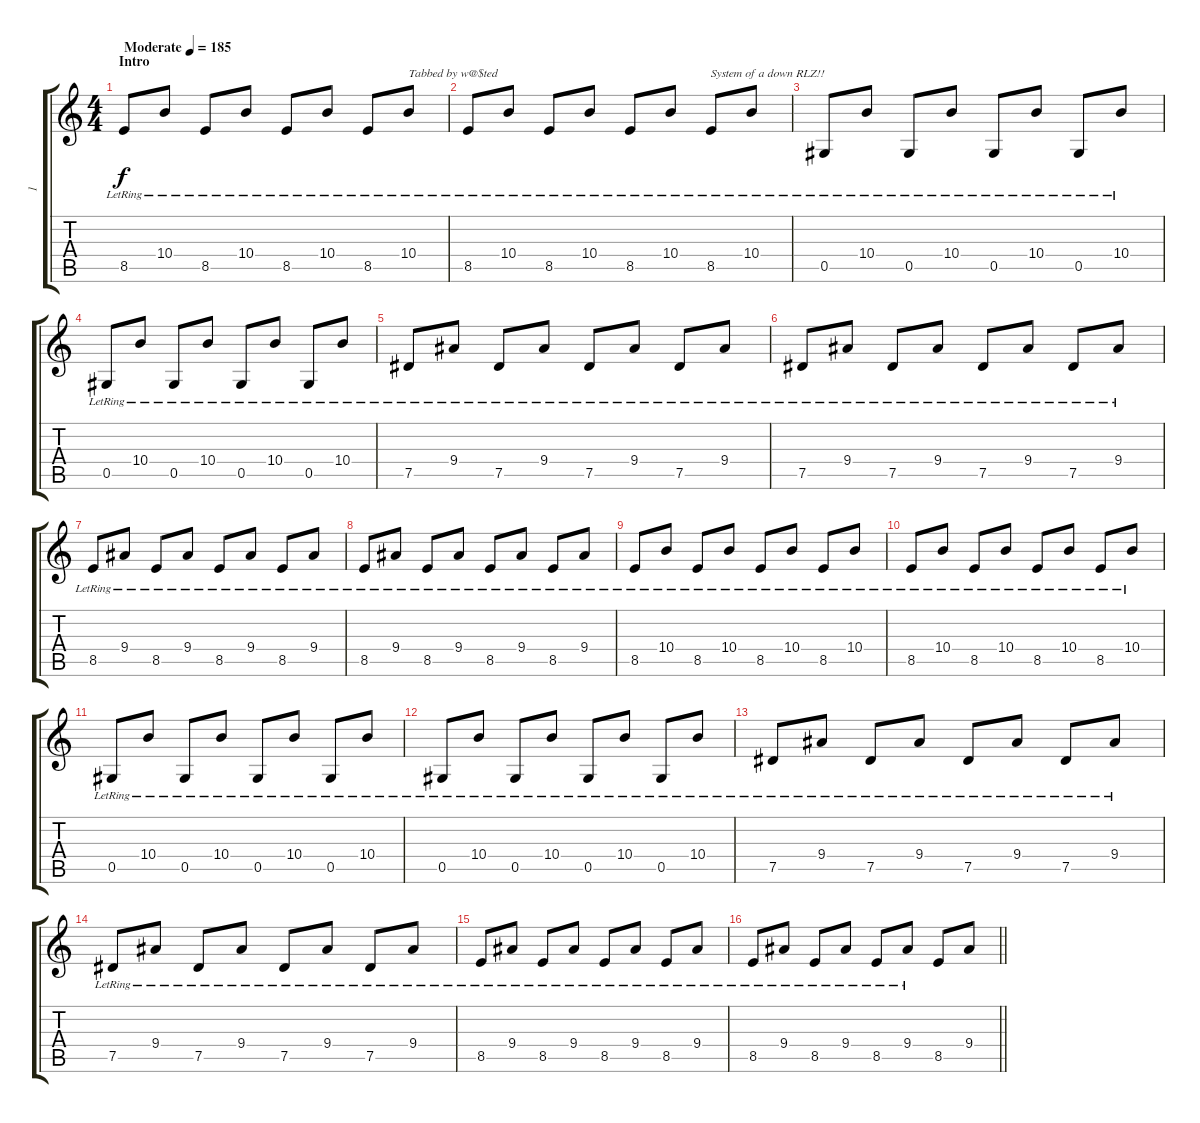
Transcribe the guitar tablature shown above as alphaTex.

\track ("1" "1") {instrument electricguitarclean}
\staff {score tabs}
\tuning (Eb4 Bb3 Gb3 Db3 Ab2 Db2) {hide}
\ts (4 4)
\section ("" "Intro")
\tempo (185 "Moderate")
\clef g2
\ks c
8.5{lr}.8{dy f instrument electricguitarclean} 10.4{lr}.8 8.5{lr}.8 10.4{lr}.8 8.5{lr}.8 10.4{lr}.8 8.5{lr}.8 10.4{lr}.8{txt "Tabbed by w@$ted"} |
8.5{lr}.8 10.4{lr}.8 8.5{lr}.8 10.4{lr}.8 8.5{lr}.8 10.4{lr}.8 8.5{lr}.8{txt "System of a down RLZ!!"} 10.4{lr}.8 |
0.5{lr}.8 10.4{lr}.8 0.5{lr}.8 10.4{lr}.8 0.5{lr}.8 10.4{lr}.8 0.5{lr}.8 10.4{lr}.8 |
0.5{lr}.8 10.4{lr}.8 0.5{lr}.8 10.4{lr}.8 0.5{lr}.8 10.4{lr}.8 0.5{lr}.8 10.4{lr}.8 |
7.5{lr}.8 9.4{lr}.8 7.5{lr}.8 9.4{lr}.8 7.5{lr}.8 9.4{lr}.8 7.5{lr}.8 9.4{lr}.8 |
7.5{lr}.8 9.4{lr}.8 7.5{lr}.8 9.4{lr}.8 7.5{lr}.8 9.4{lr}.8 7.5{lr}.8 9.4{lr}.8 |
8.5{lr}.8 9.4{lr}.8 8.5{lr}.8 9.4{lr}.8 8.5{lr}.8 9.4{lr}.8 8.5{lr}.8 9.4{lr}.8 |
8.5{lr}.8 9.4{lr}.8 8.5{lr}.8 9.4{lr}.8 8.5{lr}.8 9.4{lr}.8 8.5{lr}.8 9.4{lr}.8 |
8.5{lr}.8 10.4{lr}.8 8.5{lr}.8 10.4{lr}.8 8.5{lr}.8 10.4{lr}.8 8.5{lr}.8 10.4{lr}.8 |
8.5{lr}.8 10.4{lr}.8 8.5{lr}.8 10.4{lr}.8 8.5{lr}.8 10.4{lr}.8 8.5{lr}.8 10.4{lr}.8 |
0.5{lr}.8 10.4{lr}.8 0.5{lr}.8 10.4{lr}.8 0.5{lr}.8 10.4{lr}.8 0.5{lr}.8 10.4{lr}.8 |
0.5{lr}.8 10.4{lr}.8 0.5{lr}.8 10.4{lr}.8 0.5{lr}.8 10.4{lr}.8 0.5{lr}.8 10.4{lr}.8 |
7.5{lr}.8 9.4{lr}.8 7.5{lr}.8 9.4{lr}.8 7.5{lr}.8 9.4{lr}.8 7.5{lr}.8 9.4{lr}.8 |
7.5{lr}.8 9.4{lr}.8 7.5{lr}.8 9.4{lr}.8 7.5{lr}.8 9.4{lr}.8 7.5{lr}.8 9.4{lr}.8 |
8.5{lr}.8 9.4{lr}.8 8.5{lr}.8 9.4{lr}.8 8.5{lr}.8 9.4{lr}.8 8.5{lr}.8 9.4{lr}.8 |
\barLineRight lightlight
8.5{lr}.8 9.4{lr}.8 8.5{lr}.8 9.4{lr}.8 8.5{lr}.8 9.4{lr}.8 8.5.8 9.4.8
